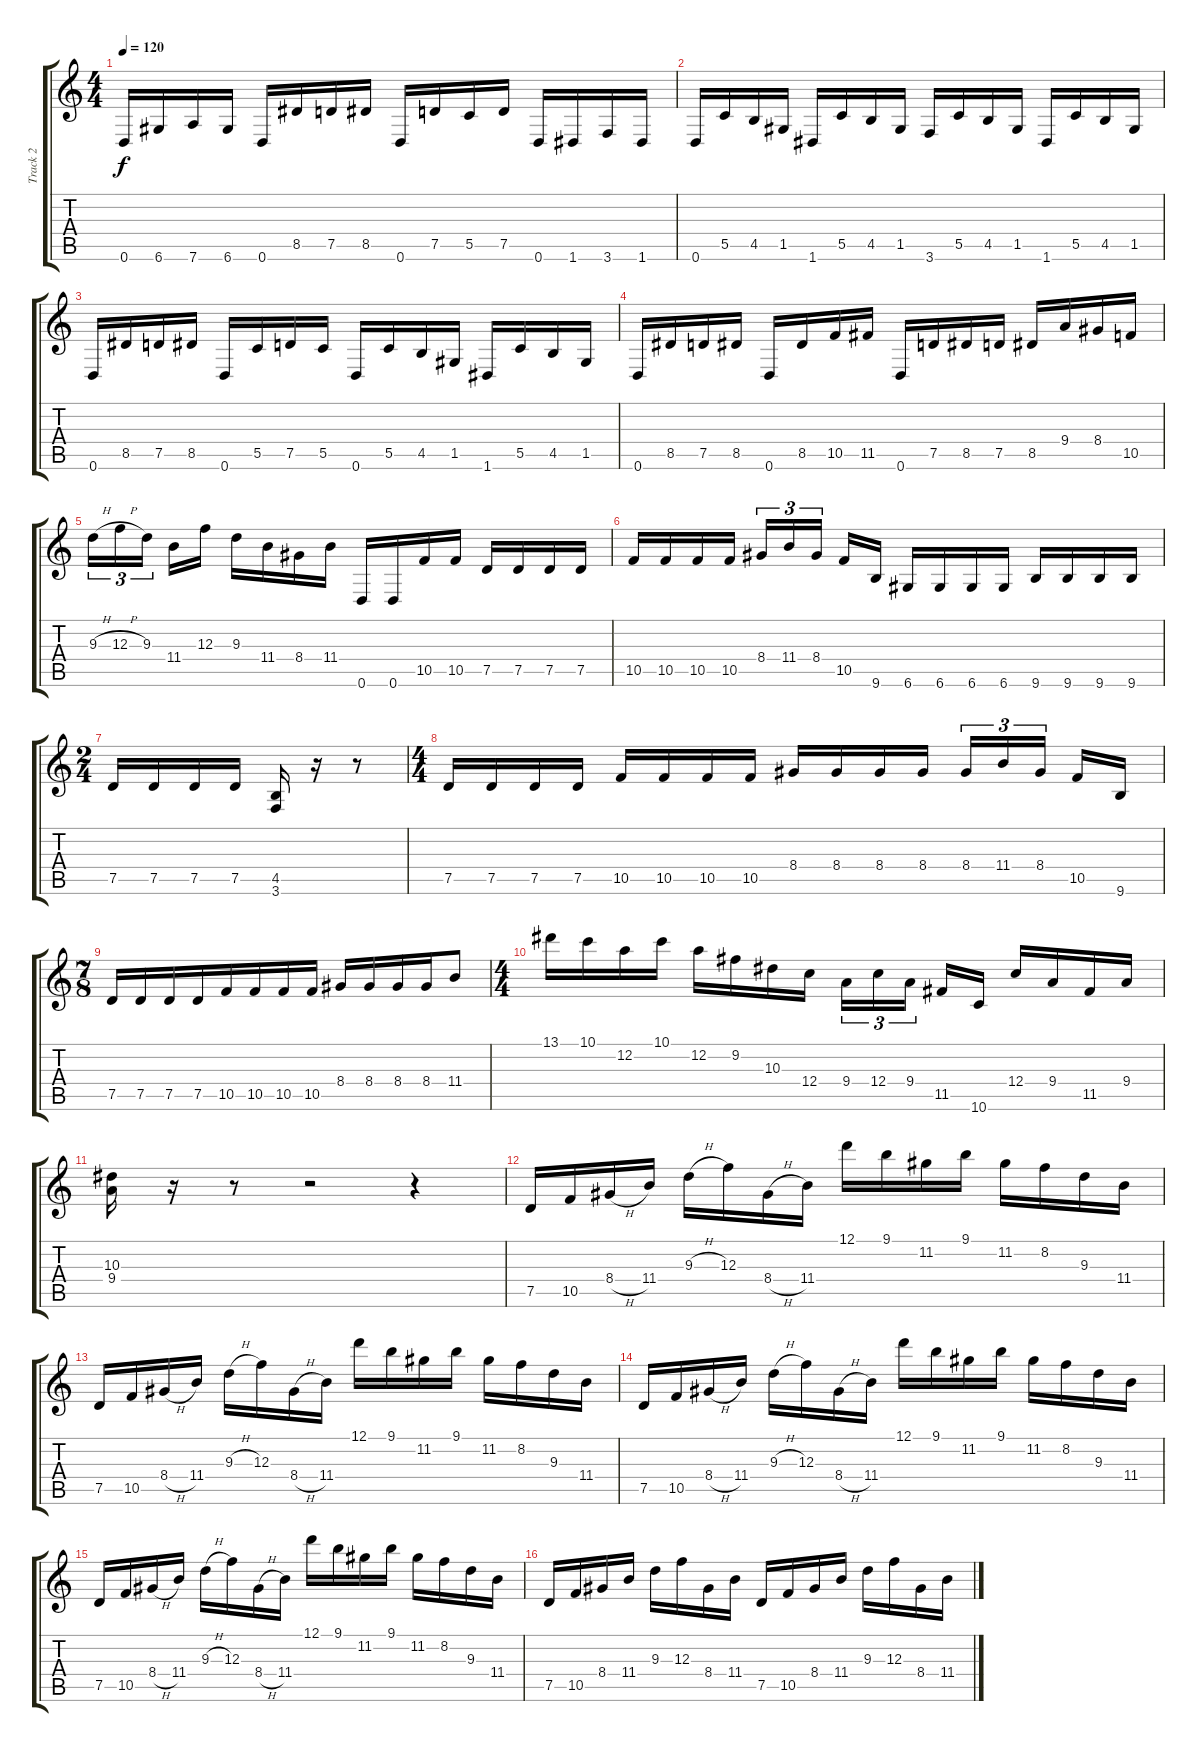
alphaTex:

\track ("Track 2" "Track 2") {instrument overdrivenguitar}
\staff {score tabs}
\tuning (D4 A3 F3 C3 G2 D2) {hide}
\ts (4 4)
\tempo 120
\clef g2
\ks c
0.6.16{dy f instrument overdrivenguitar} 6.6.16 7.6.16 6.6.16 0.6.16 8.5.16 7.5.16 8.5.16 0.6.16 7.5.16 5.5.16 7.5.16 0.6.16 1.6.16 3.6.16 1.6.16 |
0.6.16 5.5.16 4.5.16 1.5.16 1.6.16 5.5.16 4.5.16 1.5.16 3.6.16 5.5.16 4.5.16 1.5.16 1.6.16 5.5.16 4.5.16 1.5.16 |
0.6.16 8.5.16 7.5.16 8.5.16 0.6.16 5.5.16 7.5.16 5.5.16 0.6.16 5.5.16 4.5.16 1.5.16 1.6.16 5.5.16 4.5.16 1.5.16 |
0.6.16 8.5.16 7.5.16 8.5.16 0.6.16 8.5.16 10.5.16 11.5.16 0.6.16 7.5.16 8.5.16 7.5.16 8.5.16 9.4.16 8.4.16 10.5.16 |
9.3{h}.16{tu (3 2)} 12.3{h}.16{tu (3 2)} 9.3.16{tu (3 2)} 11.4.16 12.3.16 9.3.16 11.4.16 8.4.16 11.4.16 0.6.16 0.6.16 10.5.16 10.5.16 7.5.16 7.5.16 7.5.16 7.5.16 |
10.5.16 10.5.16 10.5.16 10.5.16 8.4.16{tu (3 2)} 11.4.16{tu (3 2)} 8.4.16{tu (3 2)} 10.5.16 9.6.16 6.6.16 6.6.16 6.6.16 6.6.16 9.6.16 9.6.16 9.6.16 9.6.16 |
\ts (2 4)
7.5.16 7.5.16 7.5.16 7.5.16 (4.5 3.6).16 r.16 r.8 |
\ts (4 4)
7.5.16 7.5.16 7.5.16 7.5.16 10.5.16 10.5.16 10.5.16 10.5.16 8.4.16 8.4.16 8.4.16 8.4.16 8.4.16{tu (3 2)} 11.4.16{tu (3 2)} 8.4.16{tu (3 2)} 10.5.16 9.6.16 |
\ts (7 8)
7.5.16 7.5.16 7.5.16 7.5.16 10.5.16 10.5.16 10.5.16 10.5.16 8.4.16 8.4.16 8.4.16 8.4.16 11.4.8 |
\ts (4 4)
13.1.16 10.1.16 12.2.16 10.1.16 12.2.16 9.2.16 10.3.16 12.4.16 9.4.16{tu (3 2)} 12.4.16{tu (3 2)} 9.4.16{tu (3 2)} 11.5.16 10.6.16 12.4.16 9.4.16 11.5.16 9.4.16 |
(10.3 9.4).16 r.16 r.8 r.2 r.4 |
7.5.16 10.5.16 8.4{h}.16 11.4.16 9.3{h}.16 12.3.16 8.4{h}.16 11.4.16 12.1.16 9.1.16 11.2.16 9.1.16 11.2.16 8.2.16 9.3.16 11.4.16 |
7.5.16 10.5.16 8.4{h}.16 11.4.16 9.3{h}.16 12.3.16 8.4{h}.16 11.4.16 12.1.16 9.1.16 11.2.16 9.1.16 11.2.16 8.2.16 9.3.16 11.4.16 |
7.5.16 10.5.16 8.4{h}.16 11.4.16 9.3{h}.16 12.3.16 8.4{h}.16 11.4.16 12.1.16 9.1.16 11.2.16 9.1.16 11.2.16 8.2.16 9.3.16 11.4.16 |
7.5.16 10.5.16 8.4{h}.16 11.4.16 9.3{h}.16 12.3.16 8.4{h}.16 11.4.16 12.1.16 9.1.16 11.2.16 9.1.16 11.2.16 8.2.16 9.3.16 11.4.16 |
7.5.16 10.5.16 8.4.16 11.4.16 9.3.16 12.3.16 8.4.16 11.4.16 7.5.16 10.5.16 8.4.16 11.4.16 9.3.16 12.3.16 8.4.16 11.4.16
